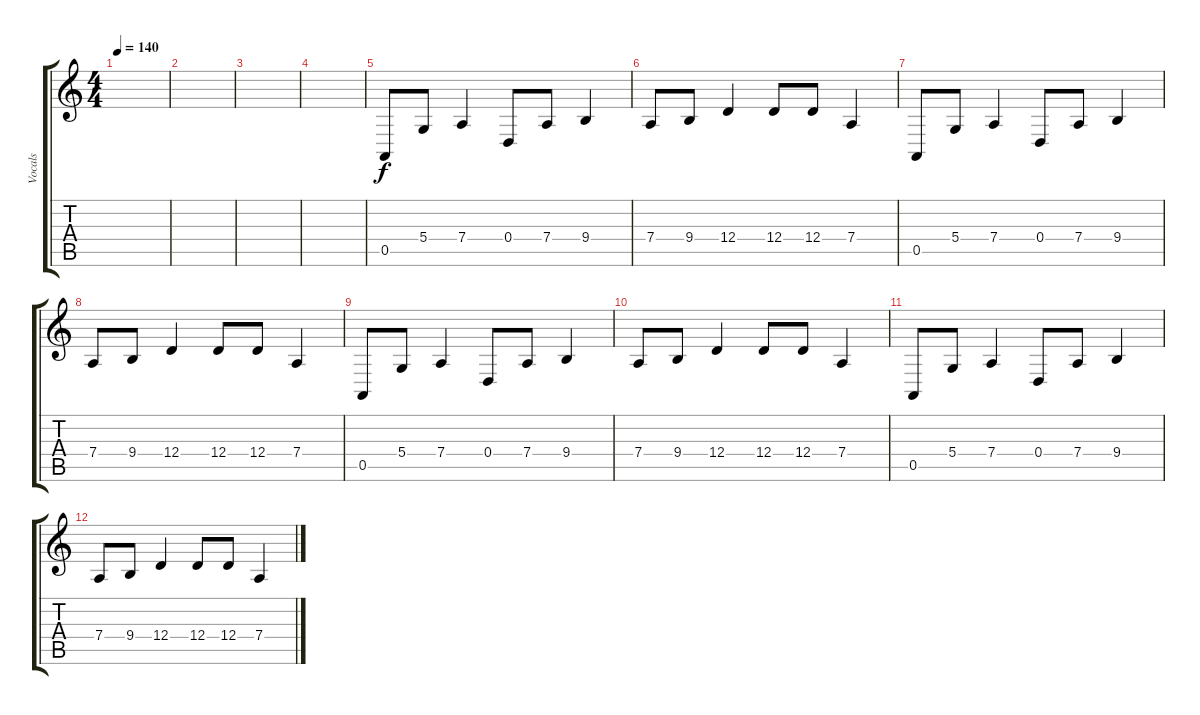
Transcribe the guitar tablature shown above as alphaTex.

\track ("Vocals" "Vocals") {instrument tenorsax}
\staff {score tabs}
\tuning (E4 B3 G3 D3 A2 E2) {hide}
\ts (4 4)
\tempo 140
\clef g2
\ks c
|
|
|
|
0.5.8 5.4.8 7.4.4 0.4.8 7.4.8 9.4.4 |
7.4.8 9.4.8 12.4.4 12.4.8 12.4.8 7.4.4 |
0.5.8 5.4.8 7.4.4 0.4.8 7.4.8 9.4.4 |
7.4.8 9.4.8 12.4.4 12.4.8 12.4.8 7.4.4 |
0.5.8 5.4.8 7.4.4 0.4.8 7.4.8 9.4.4 |
7.4.8 9.4.8 12.4.4 12.4.8 12.4.8 7.4.4 |
0.5.8 5.4.8 7.4.4 0.4.8 7.4.8 9.4.4 |
7.4.8 9.4.8 12.4.4 12.4.8 12.4.8 7.4.4
